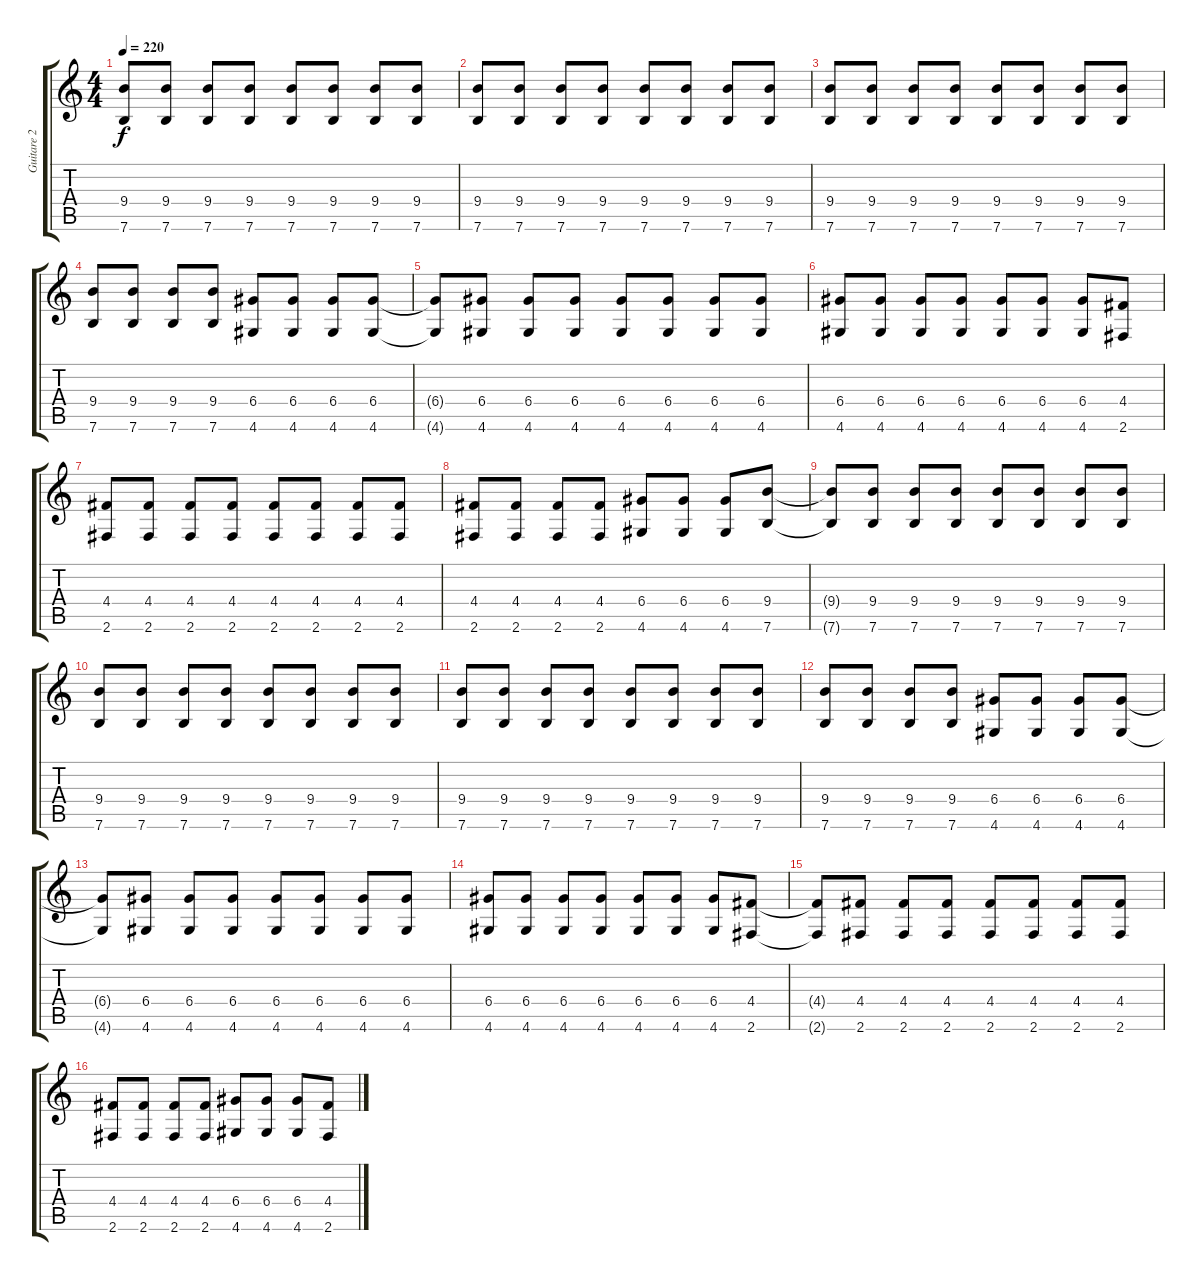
\track ("Guitare 2" "Guitare 2") {instrument distortionguitar}
\staff {score tabs}
\tuning (E4 B3 G3 D3 A2 E2) {hide}
\ts (4 4)
\tempo 220
\clef g2
\ks c
(9.4{t} 7.6{t}).8{dy f} (9.4 7.6).8 (9.4 7.6).8 (9.4 7.6).8 (9.4 7.6).8 (9.4 7.6).8 (9.4 7.6).8 (9.4 7.6).8 |
(9.4 7.6).8 (9.4 7.6).8 (9.4 7.6).8 (9.4 7.6).8 (9.4 7.6).8 (9.4 7.6).8 (9.4 7.6).8 (9.4 7.6).8 |
(9.4 7.6).8 (9.4 7.6).8 (9.4 7.6).8 (9.4 7.6).8 (9.4 7.6).8 (9.4 7.6).8 (9.4 7.6).8 (9.4 7.6).8 |
(9.4 7.6).8 (9.4 7.6).8 (9.4 7.6).8 (9.4 7.6).8 (6.4 4.6).8 (6.4 4.6).8 (6.4 4.6).8 (6.4 4.6).8 |
(6.4{t} 4.6{t}).8 (6.4 4.6).8 (6.4 4.6).8 (6.4 4.6).8 (6.4 4.6).8 (6.4 4.6).8 (6.4 4.6).8 (6.4 4.6).8 |
(6.4 4.6).8 (6.4 4.6).8 (6.4 4.6).8 (6.4 4.6).8 (6.4 4.6).8 (6.4 4.6).8 (6.4 4.6).8 (4.4 2.6).8 |
(4.4 2.6).8 (4.4 2.6).8 (4.4 2.6).8 (4.4 2.6).8 (4.4 2.6).8 (4.4 2.6).8 (4.4 2.6).8 (4.4 2.6).8 |
(4.4 2.6).8 (4.4 2.6).8 (4.4 2.6).8 (4.4 2.6).8 (6.4 4.6).8 (6.4 4.6).8 (6.4 4.6).8 (9.4 7.6).8 |
(9.4{t} 7.6{t}).8 (9.4 7.6).8 (9.4 7.6).8 (9.4 7.6).8 (9.4 7.6).8 (9.4 7.6).8 (9.4 7.6).8 (9.4 7.6).8 |
(9.4 7.6).8 (9.4 7.6).8 (9.4 7.6).8 (9.4 7.6).8 (9.4 7.6).8 (9.4 7.6).8 (9.4 7.6).8 (9.4 7.6).8 |
(9.4 7.6).8 (9.4 7.6).8 (9.4 7.6).8 (9.4 7.6).8 (9.4 7.6).8 (9.4 7.6).8 (9.4 7.6).8 (9.4 7.6).8 |
(9.4 7.6).8 (9.4 7.6).8 (9.4 7.6).8 (9.4 7.6).8 (6.4 4.6).8 (6.4 4.6).8 (6.4 4.6).8 (6.4 4.6).8 |
(6.4{t} 4.6{t}).8 (6.4 4.6).8 (6.4 4.6).8 (6.4 4.6).8 (6.4 4.6).8 (6.4 4.6).8 (6.4 4.6).8 (6.4 4.6).8 |
(6.4 4.6).8 (6.4 4.6).8 (6.4 4.6).8 (6.4 4.6).8 (6.4 4.6).8 (6.4 4.6).8 (6.4 4.6).8 (4.4 2.6).8 |
(4.4{t} 2.6{t}).8 (4.4 2.6).8 (4.4 2.6).8 (4.4 2.6).8 (4.4 2.6).8 (4.4 2.6).8 (4.4 2.6).8 (4.4 2.6).8 |
(4.4 2.6).8 (4.4 2.6).8 (4.4 2.6).8 (4.4 2.6).8 (6.4 4.6).8 (6.4 4.6).8 (6.4 4.6).8 (4.4 2.6).8
